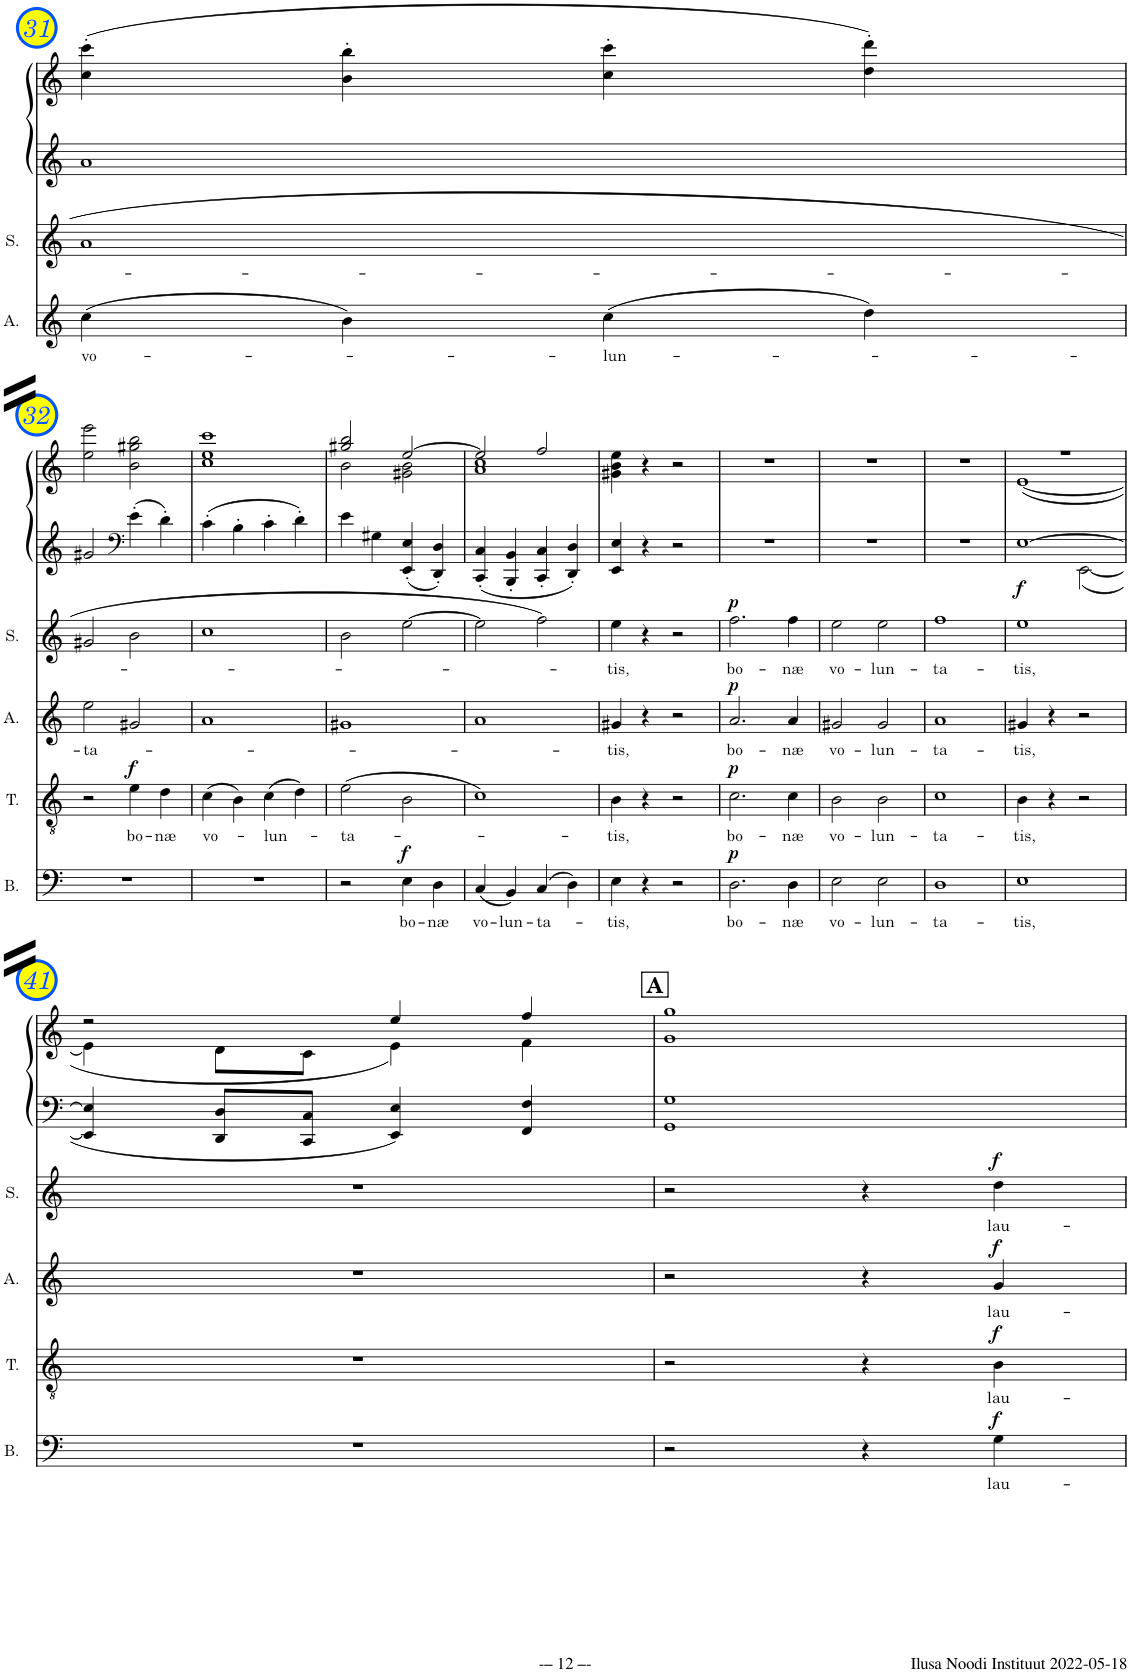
**kern	**text	**dynam	**kern	**text	**dynam	**kern	**text	**dynam	**kern	**text	**dynam	**kern	**kern	**dynam
*part5	*part5	*part5	*part4	*part4	*part4	*part3	*part3	*part3	*part2	*part2	*part2	*part1	*part1	*part1
*staff6	*staff6	*staff6	*staff5	*staff5	*staff5	*staff4	*staff4	*staff4	*staff3	*staff3	*staff3	*staff2	*staff1	*staff1/2
*I"Bass	*	*	*I"Tenor	*	*	*I"Alto	*	*	*I"Soprano	*	*	*I"Piano	*	*
*I'B.	*	*	*I'T.	*	*	*I'A.	*	*	*I'S.	*	*	*I'Pno	*	*
!!LO:PB:g=z
*clefF4	*	*	*clefGv2	*	*	*clefG2	*	*	*clefG2	*	*	*clefG2	*clefG2	*
*k[]	*	*	*k[]	*	*	*k[]	*	*	*k[]	*	*	*k[]	*k[]	*
*M2/2	*	*	*M2/2	*	*	*M2/2	*	*	*M2/2	*	*	*M2/2	*M2/2	*
*met(c|)	*	*	*met(c|)	*	*	*met(c|)	*	*	*met(c|)	*	*	*met(c|)	*met(c|)	*
=31	=31	=31	=31	=31	=31	=31	=31	=31	=31	=31	=31	=31	=31	=31
!	!	!	!	!	!	!	!LO:LY:b	!	!	!	!	!	!	!
1r	.	.	1r	.	.	(4cc\	vo-	.	1a	.	.	1a	(4cc\' 4ccc\'	.
.	.	.	.	.	.	4b\)	.	.	.	.	.	.	4b\' 4bb\'	.
!	!	!	!	!	!	!	!LO:LY:b	!	!	!	!	!	!	!
.	.	.	.	.	.	(4cc\	-lun-	.	.	.	.	.	4cc\' 4ccc\'	.
.	.	.	.	.	.	4dd\)	.	.	.	.	.	.	4dd\' 4ddd\')	.
!!LO:LB:g=z
=32	=32	=32	=32	=32	=32	=32	=32	=32	=32	=32	=32	=32	=32	=32
!	!	!	!	!	!	!	!LO:LY:b	!	!	!	!	!	!	!
1r	.	.	2r	.	.	2ee\	-ta-	.	2g#X/	.	.	2g#X/	2ee\ 2eee\	.
*	*	*	*	*	*	*	*	*	*	*	*	*clefF4	*	*
!	!	!	!	!LO:LY:b	!LO:DY:a	!	!	!	!	!	!	!	!	!
.	.	.	4e\	bo-	f	2g#X/	.	.	2b\	.	.	4e'\	2b\ 2gg#X\ 2bb\	.
!	!	!	!	!LO:LY:b	!	!	!	!	!	!	!	!	!	!
.	.	.	4d\	-næ	.	.	.	.	.	.	.	4d'\	.	.
=33	=33	=33	=33	=33	=33	=33	=33	=33	=33	=33	=33	=33	=33	=33
!	!	!	!	!LO:LY:b	!	!	!	!	!	!	!	!	!	!
1r	.	.	(4c\	vo-	.	1a	.	.	1cc	.	.	4c'\	1cc 1ee 1ccc	.
.	.	.	4B\)	.	.	.	.	.	.	.	.	4B'\	.	.
!	!	!	!	!LO:LY:b	!	!	!	!	!	!	!	!	!	!
.	.	.	(4c\	-lun-	.	.	.	.	.	.	.	4c'\	.	.
.	.	.	4d\)	.	.	.	.	.	.	.	.	4d'\	.	.
=34	=34	=34	=34	=34	=34	=34	=34	=34	=34	=34	=34	=34	=34	=34
!	!	!	!	!LO:LY:b	!	!	!	!	!	!	!	!	!	!
*	*	*	*	*	*	*	*	*	*	*	*	*	*^	*
2r	.	.	(2e\	-ta-	.	1g#X	.	.	2b\	.	.	4e\	2gg#X/ 2bb/	2b\	.
.	.	.	.	.	.	.	.	.	.	.	.	4G#X\	.	.	.
!	!LO:LY:b	!LO:DY:a	!	!	!	!	!	!	!	!	!	!	!	!	!
4E\	bo-	f	2B\	.	.	.	.	.	[2ee\	.	.	4EE/' 4E/'	[2ee/	2g#X\ 2b\	.
!	!LO:LY:b	!	!	!	!	!	!	!	!	!	!	!	!	!	!
4D\	-næ	.	.	.	.	.	.	.	.	.	.	4DD/' 4D/'	.	.	.
=35	=35	=35	=35	=35	=35	=35	=35	=35	=35	=35	=35	=35	=35	=35	=35
!	!LO:LY:b	!	!	!	!	!	!	!	!	!	!	!	!	!	!
(4C/	vo-	.	1c)	.	.	1a	.	.	2ee\]	.	.	4CC/' 4C/'	2ee/]	1a 1cc	.
!	!LO:LY:b	!	!	!	!	!	!	!	!	!	!	!	!	!	!
4BB/)	-lun-	.	.	.	.	.	.	.	.	.	.	4BBB/' 4BB/'	.	.	.
!	!LO:LY:b	!	!	!	!	!	!	!	!	!	!	!	!	!	!
(4C/	-ta-	.	.	.	.	.	.	.	2ff\	.	.	4CC/' 4C/'	2ff/	.	.
4D\)	.	.	.	.	.	.	.	.	.	.	.	4DD/' 4D/'	.	.	.
*	*	*	*	*	*	*	*	*	*	*	*	*	*v	*v	*
=36	=36	=36	=36	=36	=36	=36	=36	=36	=36	=36	=36	=36	=36	=36
!	!LO:LY:b	!	!	!LO:LY:b	!	!	!LO:LY:b	!	!	!LO:LY:b	!	!	!	!
4E\	-tis,	.	4B\	-tis,	.	4g#X/	-tis,	.	4ee\	-tis,	.	4EE/ 4E/	4g#X\ 4b\ 4ee\	.
4r	.	.	4r	.	.	4r	.	.	4r	.	.	4r	4r	.
2r	.	.	2r	.	.	2r	.	.	2r	.	.	2r	2r	.
=37	=37	=37	=37	=37	=37	=37	=37	=37	=37	=37	=37	=37	=37	=37
!	!LO:LY:b	!LO:DY:a	!	!LO:LY:b	!LO:DY:a	!	!LO:LY:b	!LO:DY:a	!	!LO:LY:b	!LO:DY:a	!	!	!
2.D\	bo-	p	2.c\	bo-	p	2.a/	bo-	p	2.ff\	bo-	p	1r	1r	.
!	!LO:LY:b	!	!	!LO:LY:b	!	!	!LO:LY:b	!	!	!LO:LY:b	!	!	!	!
4D\	-næ	.	4c\	-næ	.	4a/	-næ	.	4ff\	-næ	.	.	.	.
=38	=38	=38	=38	=38	=38	=38	=38	=38	=38	=38	=38	=38	=38	=38
!	!LO:LY:b	!	!	!LO:LY:b	!	!	!LO:LY:b	!	!	!LO:LY:b	!	!	!	!
2E\	vo-	.	2B\	vo-	.	2g#X/	vo-	.	2ee\	vo-	.	1r	1r	.
!	!LO:LY:b	!	!	!LO:LY:b	!	!	!LO:LY:b	!	!	!LO:LY:b	!	!	!	!
2E\	-lun-	.	2B\	-lun-	.	2g#/	-lun-	.	2ee\	-lun-	.	.	.	.
=39	=39	=39	=39	=39	=39	=39	=39	=39	=39	=39	=39	=39	=39	=39
!	!LO:LY:b	!	!	!LO:LY:b	!	!	!LO:LY:b	!	!	!LO:LY:b	!	!	!	!
1D	-ta-	.	1c	-ta-	.	1a	-ta-	.	1ff	-ta-	.	1r	1r	.
=40	=40	=40	=40	=40	=40	=40	=40	=40	=40	=40	=40	=40	=40	=40
!	!LO:LY:b	!	!	!LO:LY:b	!	!	!LO:LY:b	!	!	!LO:LY:b	!	!	!	!LO:DY:b=2
*	*	*	*	*	*	*	*	*	*	*	*	*^	*^	*
1E	-tis,	.	4B\	-tis,	.	4g#X/	-tis,	.	1ee	-tis,	.	[1E	2ryy	1r	([1e	f
.	.	.	4r	.	.	4r	.	.	.	.	.	.	.	.	.	.
.	.	.	2r	.	.	2r	.	.	.	.	.	.	[2EE\	.	.	.
*	*	*	*	*	*	*	*	*	*	*	*	*v	*v	*	*	*
!!LO:LB:g=z	!!
=41	=41	=41	=41	=41	=41	=41	=41	=41	=41	=41	=41	=41	=41	=41	=41
1r	.	.	1r	.	.	1r	.	.	1r	.	.	4EE/] 4E/]	2r	4e\]	.
.	.	.	.	.	.	.	.	.	.	.	.	8DD/ 8D/L	.	8d\L	.
.	.	.	.	.	.	.	.	.	.	.	.	8CC/ 8C/J	.	8c\J	.
.	.	.	.	.	.	.	.	.	.	.	.	4EE/ 4E/	4ee/	4e\)	.
.	.	.	.	.	.	.	.	.	.	.	.	4FF/ 4F/	4ff/	4f\	.
*	*	*	*	*	*	*	*	*	*	*	*	*	*v	*v	*
=42	=42	=42	=42	=42	=42	=42	=42	=42	=42	=42	=42	=42	=42	=42
2r	.	.	2r	.	.	2r	.	.	2r	.	.	1GG 1G	1g 1gg	.
4r	.	.	4r	.	.	4r	.	.	4r	.	.	.	.	.
!	!LO:LY:b	!LO:DY:a	!	!LO:LY:b	!LO:DY:a	!	!LO:LY:b	!LO:DY:a	!	!LO:LY:b	!LO:DY:a	!	!	!
4G\	lau-	f	4B\	lau-	f	4g/	lau-	f	4dd\	lau-	f	.	.	.
=	=	=	=	=	=	=	=	=	=	=	=	=	=	=
*-	*-	*-	*-	*-	*-	*-	*-	*-	*-	*-	*-	*-	*-	*-
